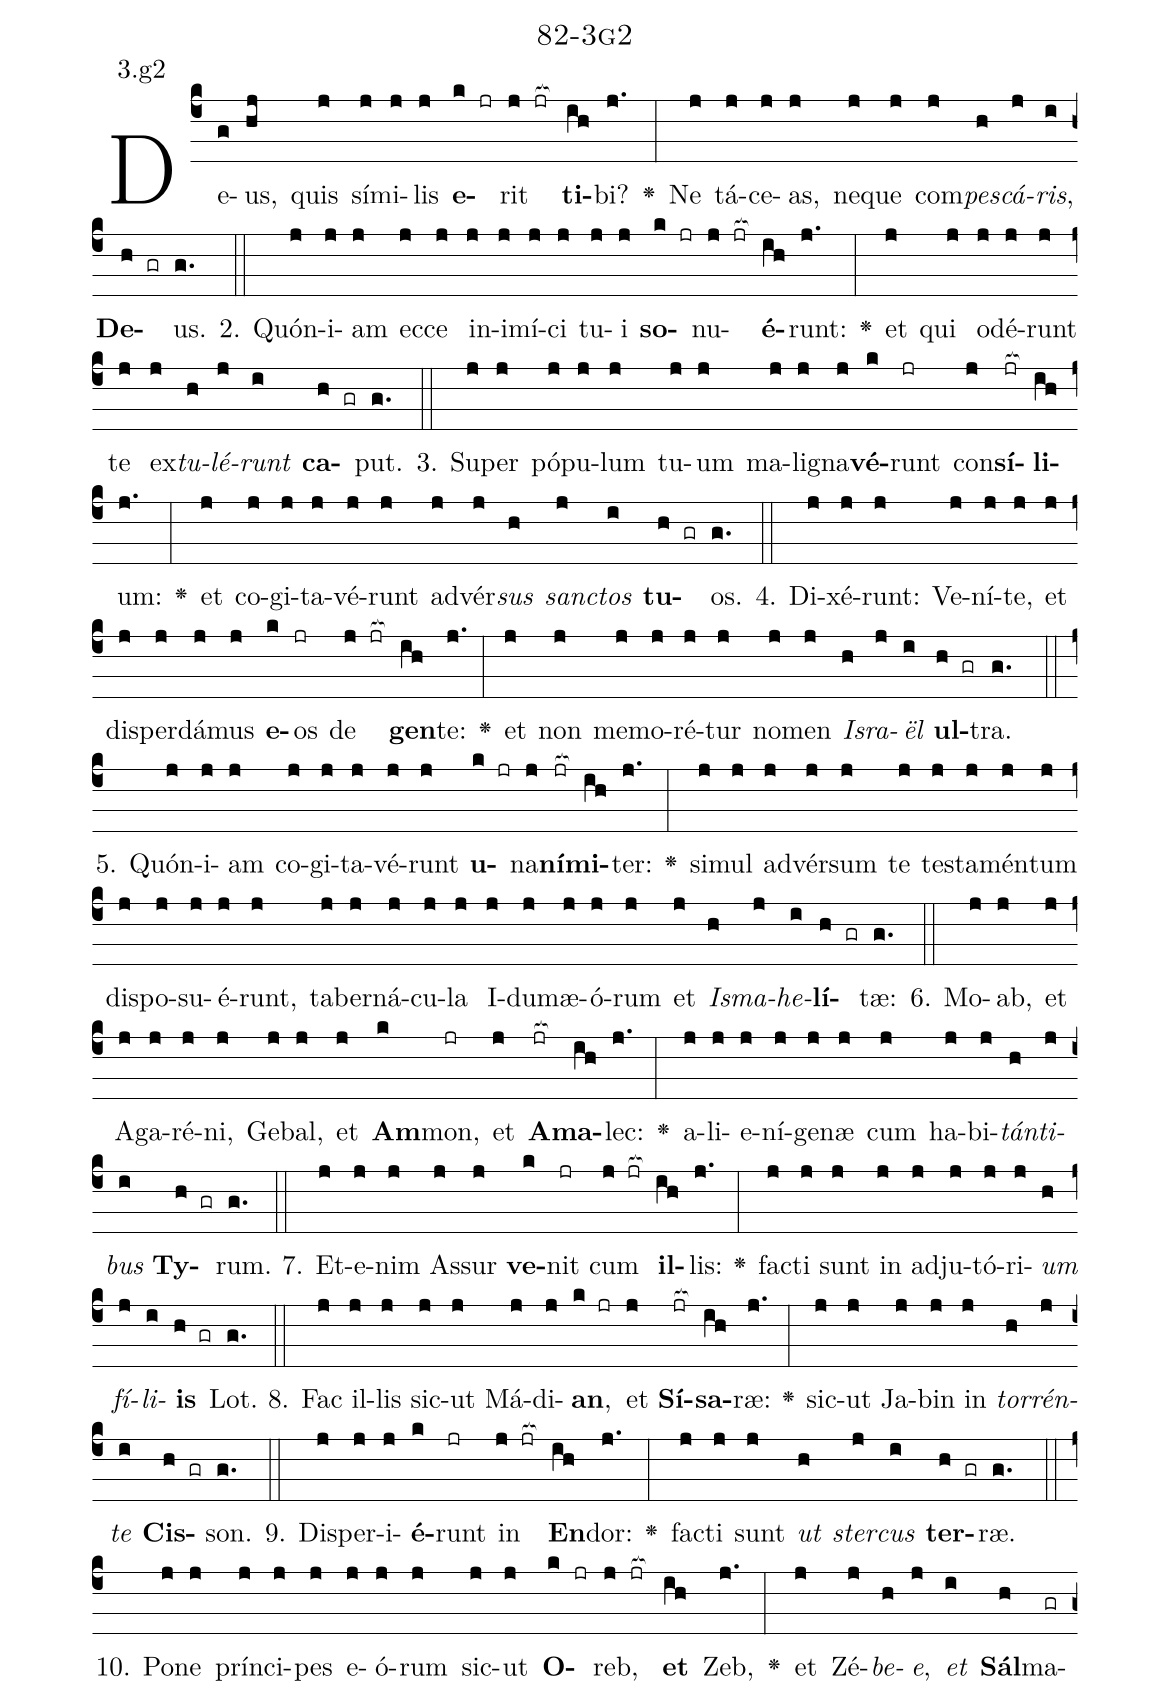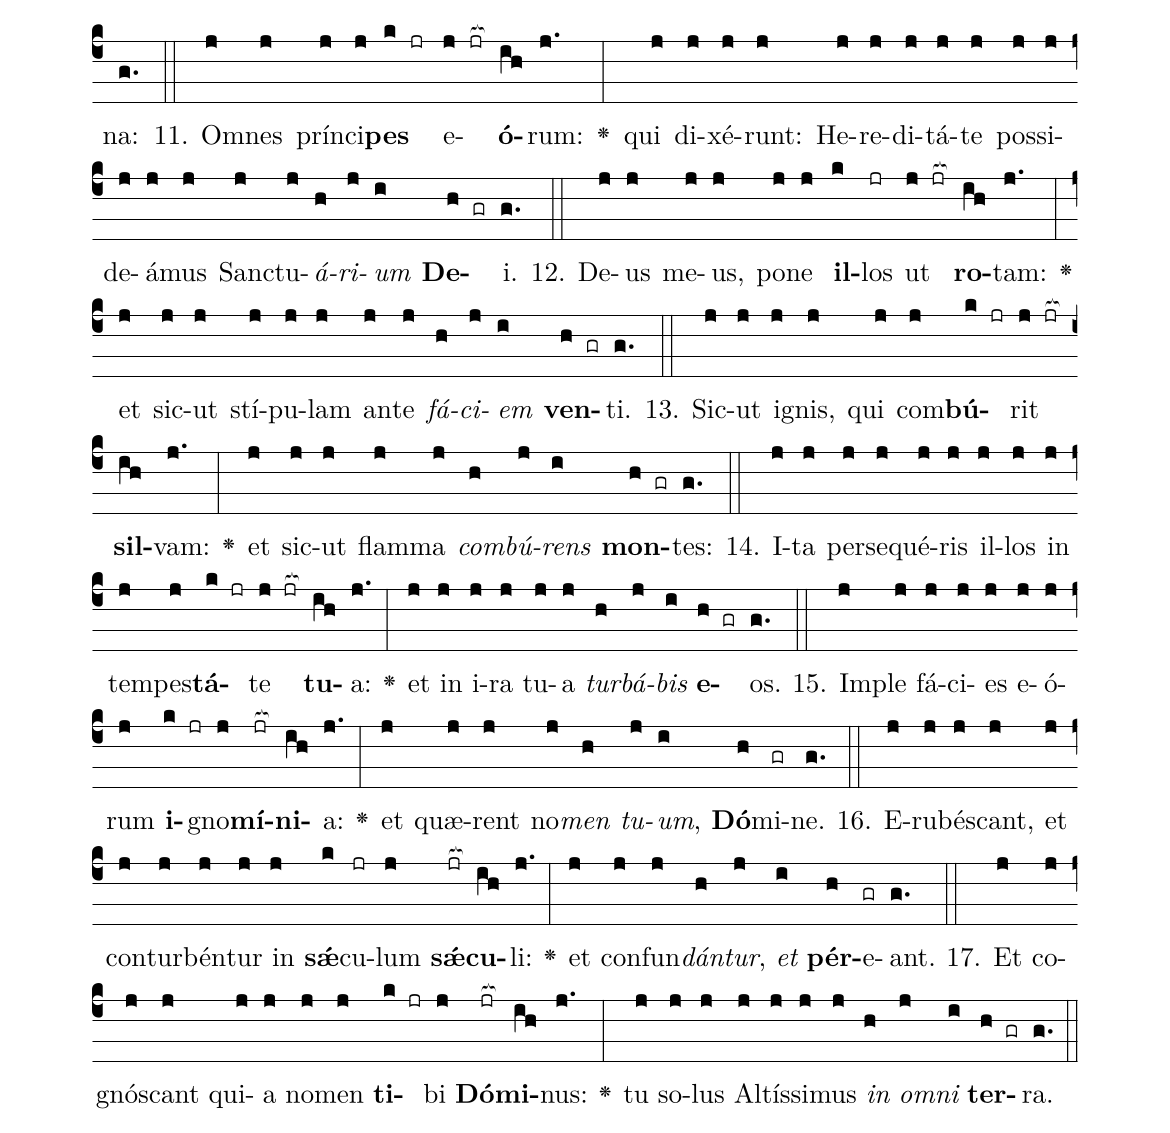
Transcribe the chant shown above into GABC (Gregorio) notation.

name: 82-3g2;
annotation: 3.g2;
%%
(c4)De(g)us,(hj) quis(j) sí(j)mi(j)lis(j) <b>e</b>(k jr)rit(j jr[ocb:1{]) <b>ti</b>(ih[ocb:0}])bi?(j.) <v>\greheightstar</v>(:) Ne(j) tá(j)ce(j)as,(j) ne(j)que(j) com(j)<i>pes</i>(h)<i>cá</i>(j)<i>ris</i>,(i) <b>De</b>(h gr)us.(g.) (::)
2. Quón(j)i(j)am(j) ec(j)ce(j) in(j)i(j)mí(j)ci(j) tu(j)i(j) <b>so</b>(k jr)nu(j jr[ocb:1{])<b>é</b>(ih[ocb:0}])runt:(j.) <v>\greheightstar</v>(:) et(j) qui(j) o(j)dé(j)runt(j) te(j) ex(j)<i>tu</i>(h)<i>lé</i>(j)<i>runt</i>(i) <b>ca</b>(h gr)put.(g.) (::)
3. Su(j)per(j) pó(j)pu(j)lum(j) tu(j)um(j) ma(j)li(j)gna(j)<b>vé</b>(k)runt(jr) con(j)<b>sí</b>(jr[ocb:1{])<b>li</b>(ih[ocb:0}])um:(j.) <v>\greheightstar</v>(:) et(j) co(j)gi(j)ta(j)vé(j)runt(j) ad(j)vér(j)<i>sus</i>(h) <i>sanc</i>(j)<i>tos</i>(i) <b>tu</b>(h gr)os.(g.) (::)
4. Di(j)xé(j)runt:(j) Ve(j)ní(j)te,(j) et(j) dis(j)per(j)dá(j)mus(j) <b>e</b>(k)os(jr) de(j jr[ocb:1{]) <b>gen</b>(ih[ocb:0}])te:(j.) <v>\greheightstar</v>(:) et(j) non(j) me(j)mo(j)ré(j)tur(j) no(j)men(j) <i>Is</i>(h)<i>ra</i>(j)<i>ël</i>(i) <b>ul</b>(h gr)tra.(g.) (::)
5. Quón(j)i(j)am(j) co(j)gi(j)ta(j)vé(j)runt(j) <b>u</b>(k jr)na(j)<b>ní</b>(jr[ocb:1{])<b>mi</b>(ih[ocb:0}])ter:(j.) <v>\greheightstar</v>(:) si(j)mul(j) ad(j)vér(j)sum(j) te(j) tes(j)ta(j)mén(j)tum(j) dis(j)po(j)su(j)é(j)runt,(j) ta(j)ber(j)ná(j)cu(j)la(j) I(j)du(j)mæ(j)ó(j)rum(j) et(j) <i>Is</i>(h)<i>ma</i>(j)<i>he</i>(i)<b>lí</b>(h gr)tæ:(g.) (::)
6. Mo(j)ab,(j) et(j) A(j)ga(j)ré(j)ni,(j) Ge(j)bal,(j) et(j) <b>Am</b>(k)mon,(jr) et(j) <b>A</b>(jr[ocb:1{])<b>ma</b>(ih[ocb:0}])lec:(j.) <v>\greheightstar</v>(:) a(j)li(j)e(j)ní(j)ge(j)næ(j) cum(j) ha(j)bi(j)<i>tán</i>(h)<i>ti</i>(j)<i>bus</i>(i) <b>Ty</b>(h gr)rum.(g.) (::)
7. Et(j)e(j)nim(j) As(j)sur(j) <b>ve</b>(k)nit(jr) cum(j jr[ocb:1{]) <b>il</b>(ih[ocb:0}])lis:(j.) <v>\greheightstar</v>(:) fac(j)ti(j) sunt(j) in(j) ad(j)ju(j)tó(j)ri(j)<i>um</i>(h) <i>fí</i>(j)<i>li</i>(i)<b>is</b>(h gr) Lot.(g.) (::)
8. Fac(j) il(j)lis(j) sic(j)ut(j) Má(j)di(j)<b>an</b>,(k jr) et(j) <b>Sí</b>(jr[ocb:1{])<b>sa</b>(ih[ocb:0}])ræ:(j.) <v>\greheightstar</v>(:) sic(j)ut(j) Ja(j)bin(j) in(j) <i>tor</i>(h)<i>rén</i>(j)<i>te</i>(i) <b>Cis</b>(h gr)son.(g.) (::)
9. Dis(j)per(j)i(j)<b>é</b>(k)runt(jr) in(j jr[ocb:1{]) <b>En</b>(ih[ocb:0}])dor:(j.) <v>\greheightstar</v>(:) fac(j)ti(j) sunt(j) <i>ut</i>(h) <i>ster</i>(j)<i>cus</i>(i) <b>ter</b>(h gr)ræ.(g.) (::)
10. Po(j)ne(j) prín(j)ci(j)pes(j) e(j)ó(j)rum(j) sic(j)ut(j) <b>O</b>(k jr)reb,(j jr[ocb:1{]) <b>et</b>(ih[ocb:0}]) Zeb,(j.) <v>\greheightstar</v>(:) et(j) Zé(j)<i>be</i>(h)<i>e</i>,(j) <i>et</i>(i) <b>Sál</b>(h)ma(gr)na:(g.) (::)
11. Om(j)nes(j) prín(j)ci(j)<b>pes</b>(k jr) e(j jr[ocb:1{])<b>ó</b>(ih[ocb:0}])rum:(j.) <v>\greheightstar</v>(:) qui(j) di(j)xé(j)runt:(j) He(j)re(j)di(j)tá(j)te(j) pos(j)si(j)de(j)á(j)mus(j) Sanc(j)tu(j)<i>á</i>(h)<i>ri</i>(j)<i>um</i>(i) <b>De</b>(h gr)i.(g.) (::)
12. De(j)us(j) me(j)us,(j) po(j)ne(j) <b>il</b>(k)los(jr) ut(j jr[ocb:1{]) <b>ro</b>(ih[ocb:0}])tam:(j.) <v>\greheightstar</v>(:) et(j) sic(j)ut(j) stí(j)pu(j)lam(j) an(j)te(j) <i>fá</i>(h)<i>ci</i>(j)<i>em</i>(i) <b>ven</b>(h gr)ti.(g.) (::)
13. Sic(j)ut(j) i(j)gnis,(j) qui(j) com(j)<b>bú</b>(k jr)rit(j jr[ocb:1{]) <b>sil</b>(ih[ocb:0}])vam:(j.) <v>\greheightstar</v>(:) et(j) sic(j)ut(j) flam(j)ma(j) <i>com</i>(h)<i>bú</i>(j)<i>rens</i>(i) <b>mon</b>(h gr)tes:(g.) (::)
14. I(j)ta(j) per(j)se(j)qué(j)ris(j) il(j)los(j) in(j) tem(j)pes(j)<b>tá</b>(k jr)te(j jr[ocb:1{]) <b>tu</b>(ih[ocb:0}])a:(j.) <v>\greheightstar</v>(:) et(j) in(j) i(j)ra(j) tu(j)a(j) <i>tur</i>(h)<i>bá</i>(j)<i>bis</i>(i) <b>e</b>(h gr)os.(g.) (::)
15. Im(j)ple(j) fá(j)ci(j)es(j) e(j)ó(j)rum(j) <b>i</b>(k jr)gno(j)<b>mí</b>(jr[ocb:1{])<b>ni</b>(ih[ocb:0}])a:(j.) <v>\greheightstar</v>(:) et(j) quæ(j)rent(j) no(j)<i>men</i>(h) <i>tu</i>(j)<i>um</i>,(i) <b>Dó</b>(h)mi(gr)ne.(g.) (::)
16. E(j)ru(j)bés(j)cant,(j) et(j) con(j)tur(j)bén(j)tur(j) in(j) <b>sǽ</b>(k)cu(jr)lum(j) <b>sǽ</b>(jr[ocb:1{])<b>cu</b>(ih[ocb:0}])li:(j.) <v>\greheightstar</v>(:) et(j) con(j)fun(j)<i>dán</i>(h)<i>tur</i>,(j) <i>et</i>(i) <b>pér</b>(h)e(gr)ant.(g.) (::)
17. Et(j) co(j)gnós(j)cant(j) qui(j)a(j) no(j)men(j) <b>ti</b>(k jr)bi(j) <b>Dó</b>(jr[ocb:1{])<b>mi</b>(ih[ocb:0}])nus:(j.) <v>\greheightstar</v>(:) tu(j) so(j)lus(j) Al(j)tís(j)si(j)mus(j) <i>in</i>(h) <i>om</i>(j)<i>ni</i>(i) <b>ter</b>(h gr)ra.(g.) (::)
